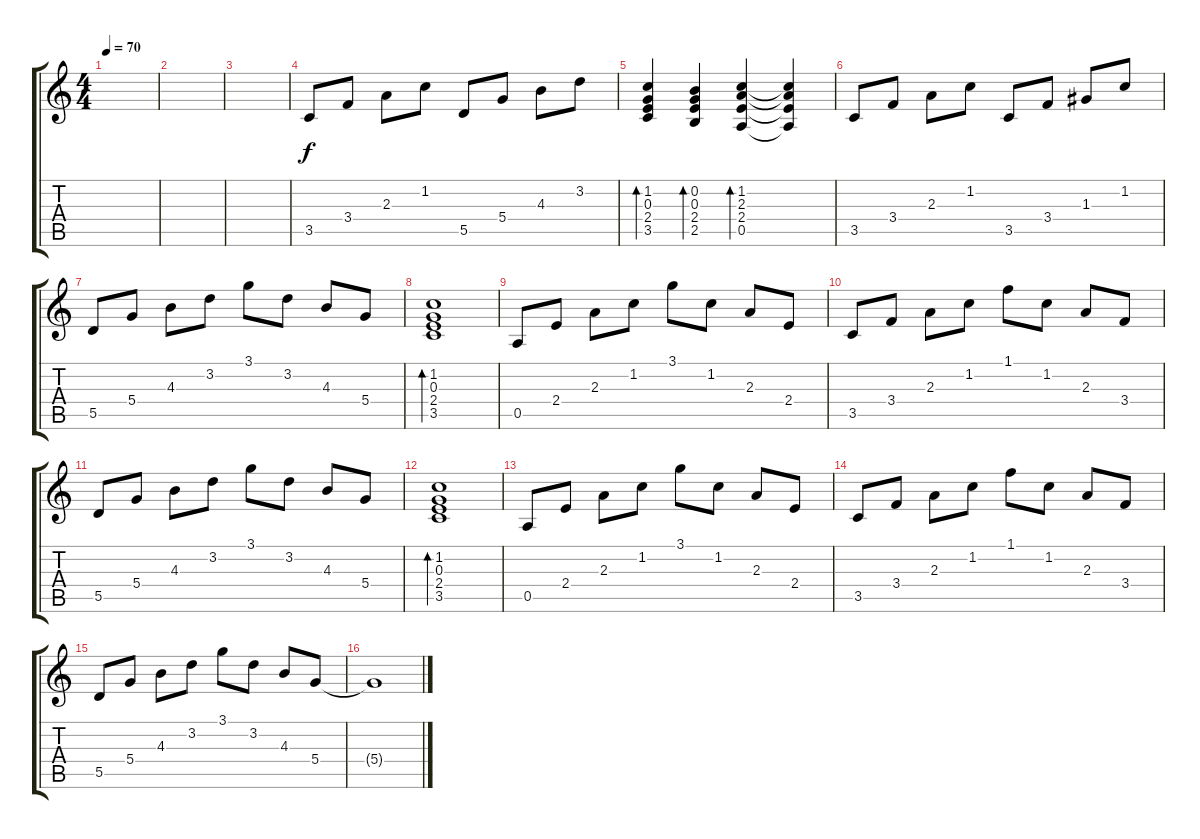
\track "" {instrument electricguitarclean}
\staff {score tabs}
\tuning (E4 B3 G3 D3 A2 E2) {hide}
\ts (4 4)
\tempo 70
\clef g2
\ks c
|
|
|
3.5.8 3.4.8 2.3.8 1.2.8 5.5.8 5.4.8 4.3.8 3.2.8 |
(1.2 0.3 2.4 3.5).4{bd 60} (0.2 0.3 2.4 2.5).4{bd 120} (1.2 2.3 2.4 0.5).4{bd 120} (1.2{t} 2.3{t} 2.4{t} 0.5{t}).4 |
3.5.8 3.4.8 2.3.8 1.2.8 3.5.8 3.4.8 1.3.8 1.2.8 |
5.5.8 5.4.8 4.3.8 3.2.8 3.1.8 3.2.8 4.3.8 5.4.8 |
(1.2 0.3 2.4 3.5).1{bd 120} |
0.5.8 2.4.8 2.3.8 1.2.8 3.1.8 1.2.8 2.3.8 2.4.8 |
3.5.8 3.4.8 2.3.8 1.2.8 1.1.8 1.2.8 2.3.8 3.4.8 |
5.5.8 5.4.8 4.3.8 3.2.8 3.1.8 3.2.8 4.3.8 5.4.8 |
(1.2 0.3 2.4 3.5).1{bd 120} |
0.5.8 2.4.8 2.3.8 1.2.8 3.1.8 1.2.8 2.3.8 2.4.8 |
3.5.8 3.4.8 2.3.8 1.2.8 1.1.8 1.2.8 2.3.8 3.4.8 |
5.5.8 5.4.8 4.3.8 3.2.8 3.1.8 3.2.8 4.3.8 5.4.8 |
5.4{t}.1
